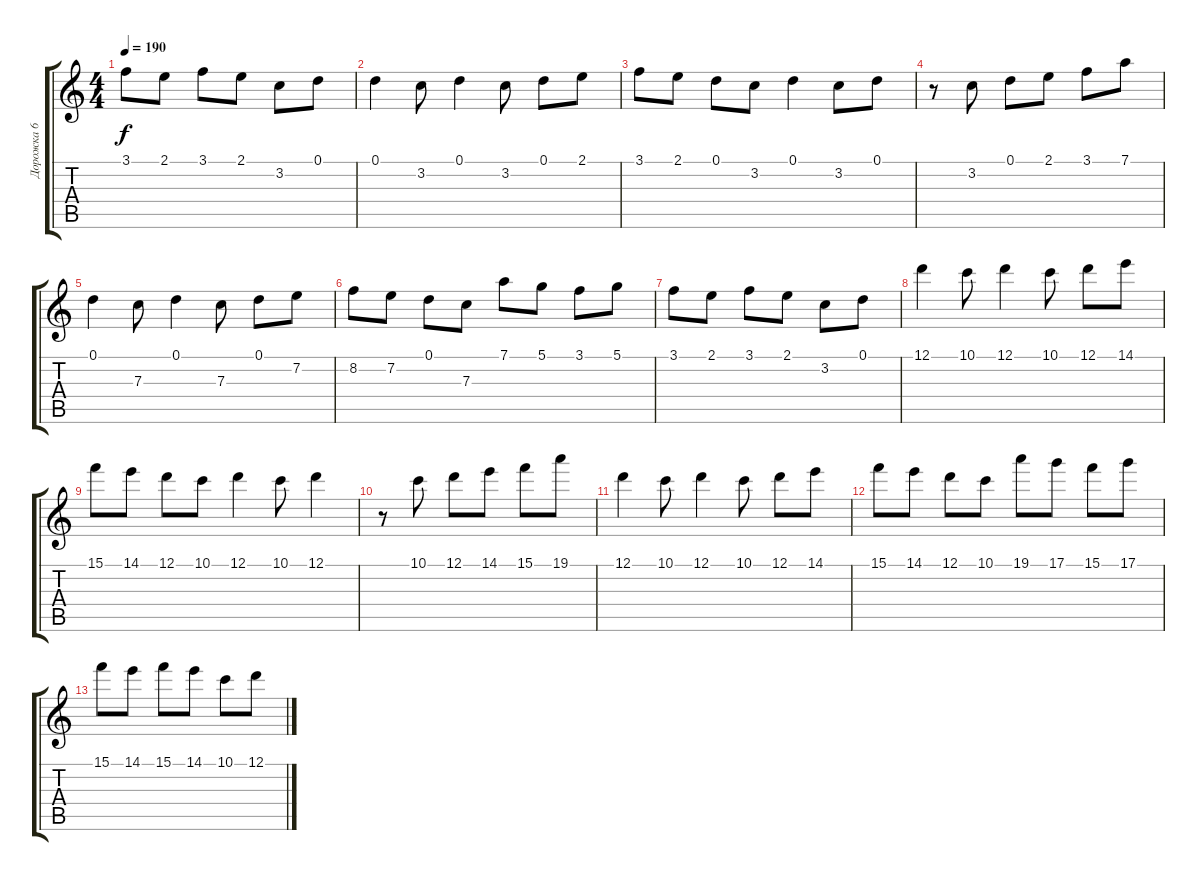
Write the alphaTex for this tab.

\track ("Дорожка 6" "Дорожка 6") {instrument contrabass}
\staff {score tabs}
\tuning (D4 A3 F3 C3 G2 C2) {hide}
\ts (4 4)
\tempo 190
\clef g2
\ks c
3.1.8{dy f} 2.1.8 3.1.8 2.1.8 3.2.8 0.1.8 |
0.1.4 3.2.8 0.1.4 3.2.8 0.1.8 2.1.8 |
3.1.8 2.1.8 0.1.8 3.2.8 0.1.4 3.2.8 0.1.8 |
r.8 3.2.8 0.1.8 2.1.8 3.1.8 7.1.8 |
0.1.4 7.3.8 0.1.4 7.3.8 0.1.8 7.2.8 |
8.2.8 7.2.8 0.1.8 7.3.8 7.1.8 5.1.8 3.1.8 5.1.8 |
3.1.8 2.1.8 3.1.8 2.1.8 3.2.8 0.1.8 |
12.1.4 10.1.8 12.1.4 10.1.8 12.1.8 14.1.8 |
15.1.8 14.1.8 12.1.8 10.1.8 12.1.4 10.1.8 12.1.4 |
r.8 10.1.8 12.1.8 14.1.8 15.1.8 19.1.8 |
12.1.4 10.1.8 12.1.4 10.1.8 12.1.8 14.1.8 |
15.1.8 14.1.8 12.1.8 10.1.8 19.1.8 17.1.8 15.1.8 17.1.8 |
15.1.8 14.1.8 15.1.8 14.1.8 10.1.8 12.1.8
